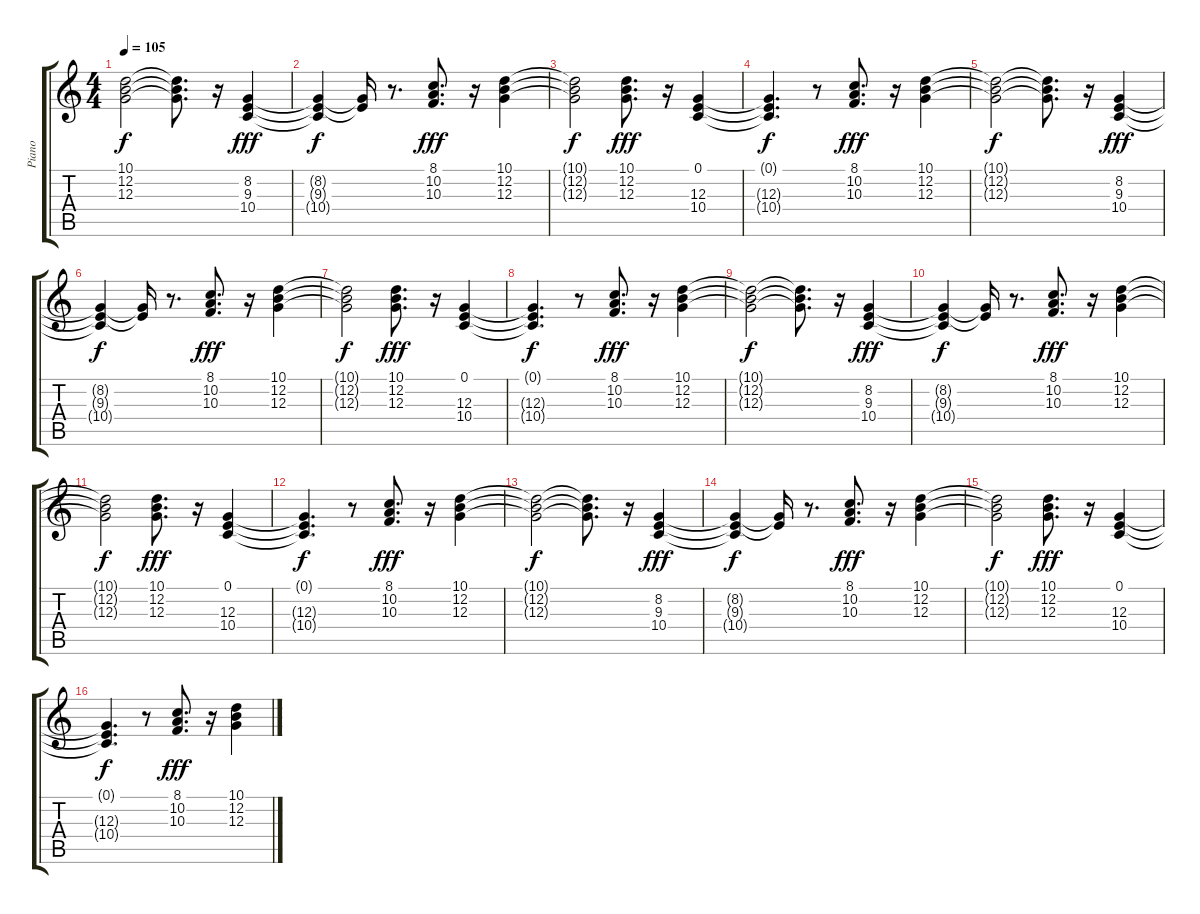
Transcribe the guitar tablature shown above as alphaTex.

\track ("Piano" "Piano") {instrument electricgrandpiano}
\staff {score tabs}
\tuning (E4 B3 G3 D3 A2 E2) {hide}
\ts (4 4)
\tempo 105
\clef g2
\ks c
(10.1{t} 12.2{t} 12.3{t}).2{dy f} (10.1{t} 12.2{t} 12.3{t}).8{d} r.16 (8.2 9.3 10.4).4{dy fff} |
(8.2{t} 9.3{t} 10.4{t}).4{dy f} (8.2{t} 9.3{t}).16 r.8{d} (8.1 10.2 10.3).8{d dy fff} r.16 (10.1 12.2 12.3).4 |
(10.1{t} 12.2{t} 12.3{t}).2{dy f} (10.1 12.2 12.3).8{d dy fff} r.16 (0.1 12.3 10.4).4 |
(0.1{t} 12.3{t} 10.4{t}).4{d dy f} r.8 (8.1 10.2 10.3).8{d dy fff} r.16 (10.1 12.2 12.3).4 |
(10.1{t} 12.2{t} 12.3{t}).2{dy f} (10.1{t} 12.2{t} 12.3{t}).8{d} r.16 (8.2 9.3 10.4).4{dy fff} |
(8.2{t} 9.3{t} 10.4{t}).4{dy f} (8.2{t} 9.3{t}).16 r.8{d} (8.1 10.2 10.3).8{d dy fff} r.16 (10.1 12.2 12.3).4 |
(10.1{t} 12.2{t} 12.3{t}).2{dy f} (10.1 12.2 12.3).8{d dy fff} r.16 (0.1 12.3 10.4).4 |
(0.1{t} 12.3{t} 10.4{t}).4{d dy f} r.8 (8.1 10.2 10.3).8{d dy fff} r.16 (10.1 12.2 12.3).4 |
(10.1{t} 12.2{t} 12.3{t}).2{dy f} (10.1{t} 12.2{t} 12.3{t}).8{d} r.16 (8.2 9.3 10.4).4{dy fff} |
(8.2{t} 9.3{t} 10.4{t}).4{dy f} (8.2{t} 9.3{t}).16 r.8{d} (8.1 10.2 10.3).8{d dy fff} r.16 (10.1 12.2 12.3).4 |
(10.1{t} 12.2{t} 12.3{t}).2{dy f} (10.1 12.2 12.3).8{d dy fff} r.16 (0.1 12.3 10.4).4 |
(0.1{t} 12.3{t} 10.4{t}).4{d dy f} r.8 (8.1 10.2 10.3).8{d dy fff} r.16 (10.1 12.2 12.3).4 |
(10.1{t} 12.2{t} 12.3{t}).2{dy f} (10.1{t} 12.2{t} 12.3{t}).8{d} r.16 (8.2 9.3 10.4).4{dy fff} |
(8.2{t} 9.3{t} 10.4{t}).4{dy f} (8.2{t} 9.3{t}).16 r.8{d} (8.1 10.2 10.3).8{d dy fff} r.16 (10.1 12.2 12.3).4 |
(10.1{t} 12.2{t} 12.3{t}).2{dy f} (10.1 12.2 12.3).8{d dy fff} r.16 (0.1 12.3 10.4).4 |
(0.1{t} 12.3{t} 10.4{t}).4{d dy f} r.8 (8.1 10.2 10.3).8{d dy fff} r.16 (10.1 12.2 12.3).4
